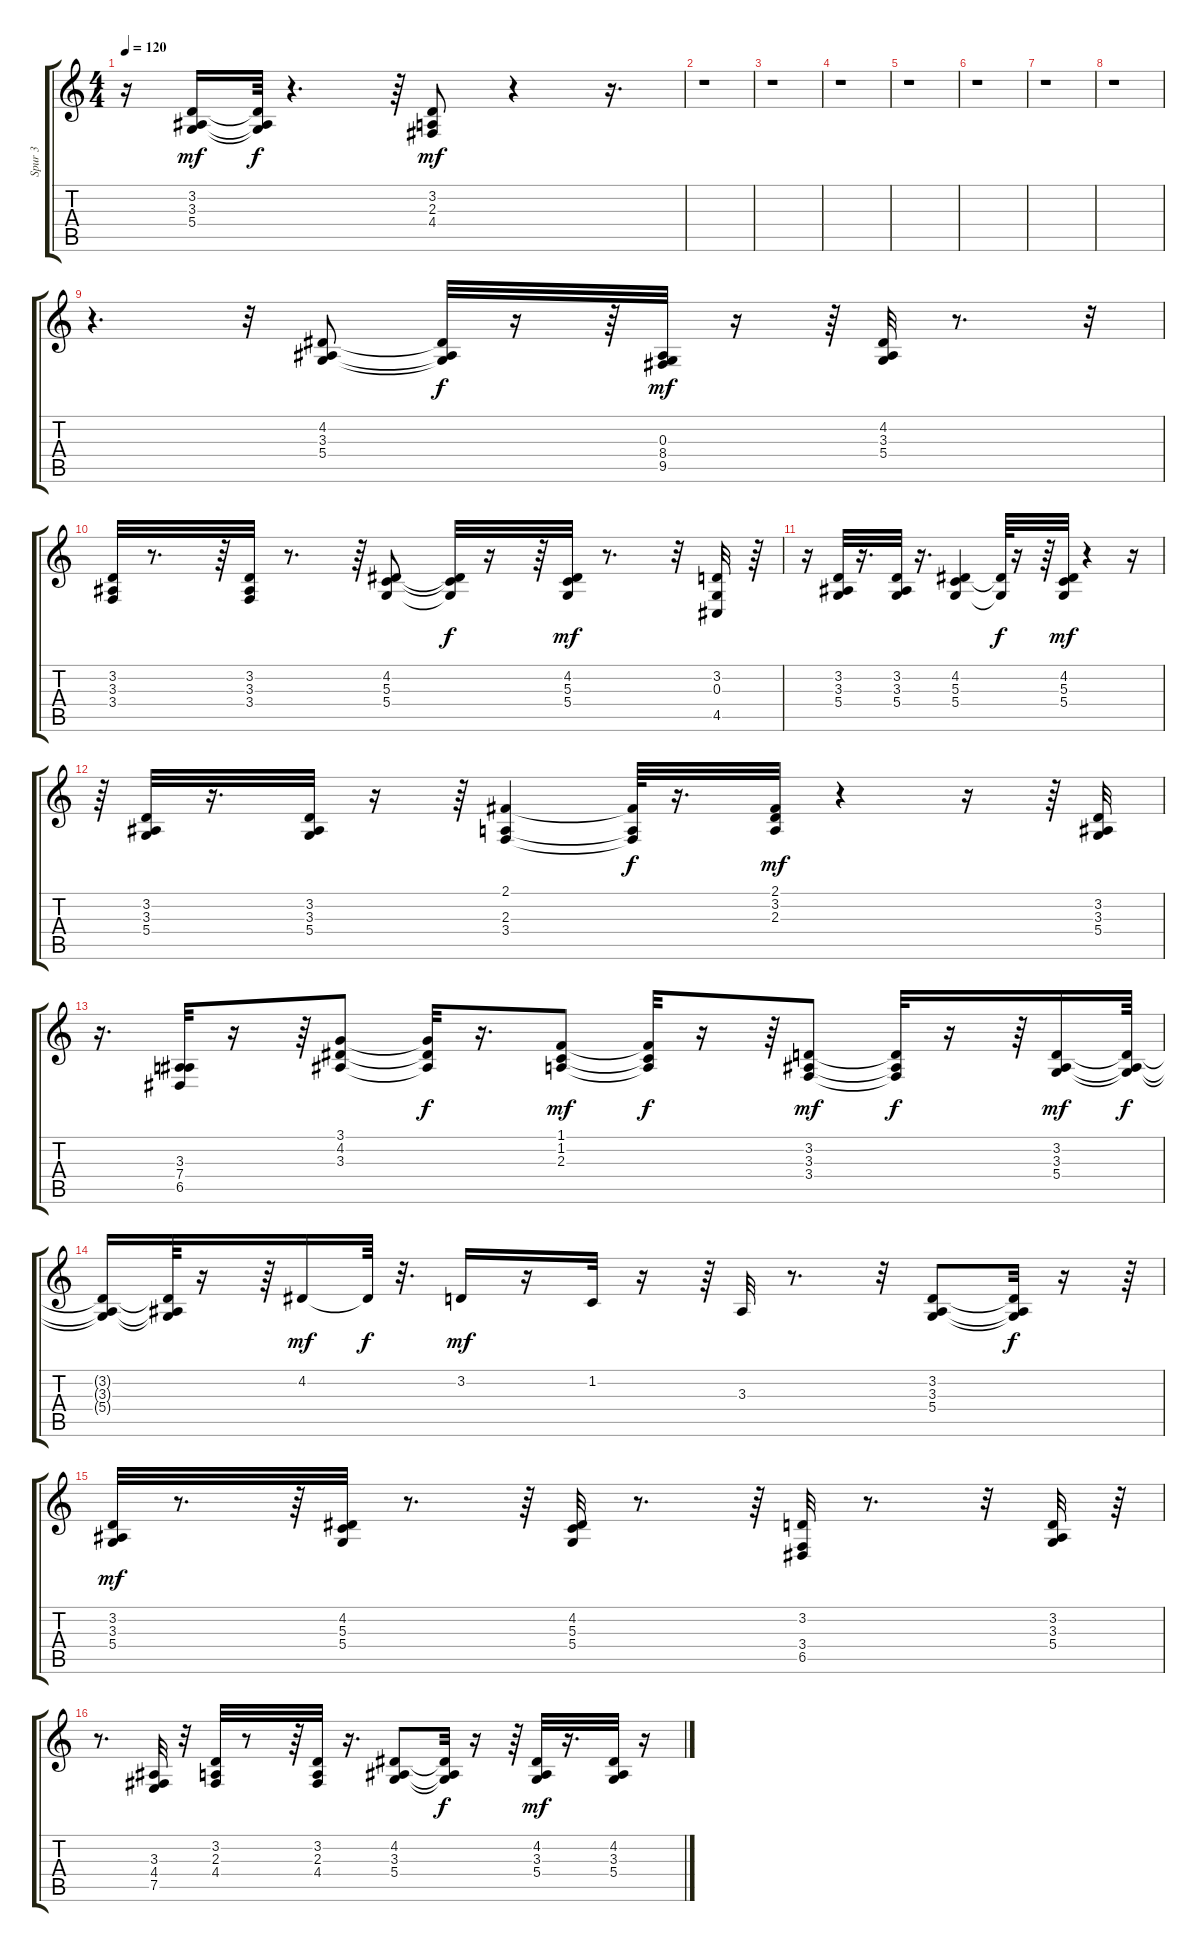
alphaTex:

\track ("Spur 3" "Spur 3") {instrument clavinet}
\staff {score tabs}
\tuning (E4 B3 G3 D3 A2 E2) {hide}
\ts (4 4)
\tempo 120
\clef g2
\ks c
r.16{dy f} (3.2 3.3 5.4).16{dy mf} (3.2{t} 3.3{t} 5.4{t}).64{dy f} r.4{d} r.64 (3.2 2.3 4.4).8{dy mf} r.4 r.16{d} |
r.1 |
r.1 |
r.1 |
r.1 |
r.1 |
r.1 |
r.1 |
r.4{d} r.32 (4.2 3.3 5.4).8 (4.2{t} 3.3{t} 5.4{t}).32{dy f} r.16 r.64 (0.3 8.4 9.5).32{dy mf} r.16 r.64 (4.2 3.3 5.4).32 r.8{d} r.32 |
(3.2 3.3 3.4).32 r.8{d} r.64 (3.2 3.3 3.4).32 r.8{d} r.64 (4.2 5.3 5.4).8 (4.2{t} 5.3{t} 5.4{t}).32{dy f} r.16 r.64 (4.2 5.3 5.4).32{dy mf} r.8{d} r.32 (3.2 0.3 4.5).32 r.64 |
r.16 (3.2 3.3 5.4).32 r.16{d} (3.2 3.3 5.4).32 r.16{d} (4.2 5.3 5.4).4 (4.2{t} 5.4{t}).64{dy f} r.16 r.64 (4.2 5.3 5.4).32{dy mf} r.4 r.16 |
r.64 (3.2 3.3 5.4).32 r.16{d} (3.2 3.3 5.4).32 r.16 r.64 (2.1 2.3 3.4).4 (2.1{t} 2.3{t} 3.4{t}).64{dy f} r.16{d} (2.1 3.2 2.3).32{dy mf} r.4 r.16 r.64 (3.2 3.3 5.4).32 |
r.16{d} (3.3 7.4 6.5).32 r.16 r.64 (3.1 4.2 3.3).8 (3.1{t} 4.2{t} 3.3{t}).32{dy f} r.16{d} (1.1 1.2 2.3).8{dy mf} (1.1{t} 1.2{t} 2.3{t}).32{dy f} r.16 r.64 (3.2 3.3 3.4).8{dy mf} (3.2{t} 3.3{t} 3.4{t}).32{dy f} r.16 r.64 (3.2 3.3 5.4).16{dy mf} (3.2{t} 3.3{t} 5.4{t}).64{dy f} |
(3.2{t} 3.3{t} 5.4{t}).16 (3.2{t} 3.3{t} 5.4{t}).64 r.16 r.64 4.2.16{dy mf} 4.2{t}.64{dy f} r.32{d} 3.2.16{dy mf} r.16 1.2.32 r.16 r.64 3.3.32 r.8{d} r.32 (3.2 3.3 5.4).8 (3.2{t} 3.3{t} 5.4{t}).32{dy f} r.16 r.64 |
(3.2 3.3 5.4).32{dy mf} r.8{d} r.64 (4.2 5.3 5.4).32 r.8{d} r.64 (4.2 5.3 5.4).32 r.8{d} r.64 (3.2 3.4 6.5).32 r.8{d} r.32 (3.2 3.3 5.4).32 r.64 |
r.8{d} (3.3 4.4 7.5).32 r.32 (3.2 2.3 4.4).32 r.8 r.64 (3.2 2.3 4.4).32 r.16{d} (4.2 3.3 5.4).8 (4.2{t} 3.3{t} 5.4{t}).32{dy f} r.16 r.64 (4.2 3.3 5.4).32{dy mf} r.16{d} (4.2 3.3 5.4).32 r.16
